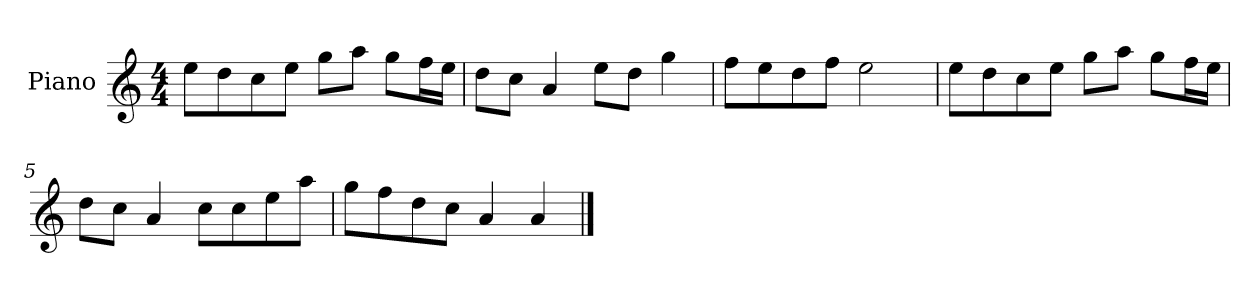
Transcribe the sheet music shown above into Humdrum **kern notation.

**kern
*part1
*staff1
*I"Piano
*I'P-no
*clefG2
*k[]
*M4/4
*MM90
=1
8ee\L
8dd\
8cc\
8ee\J
8gg\L
8aa\J
8gg\L
16ff\L
16ee\JJ
=2
8dd\L
8cc\J
4a/
8ee\L
8dd\J
4gg\
=3
8ff\L
8ee\
8dd\
8ff\J
2ee\
=4
8ee\L
8dd\
8cc\
8ee\J
8gg\L
8aa\J
8gg\L
16ff\L
16ee\JJ
=5
8dd\L
8cc\J
4a/
8cc\L
8cc\
8ee\
8aa\J
!!LO:LB:g=z
=6
8gg\L
8ff\
8dd\
8cc\J
4a/
4a/
==
*-
